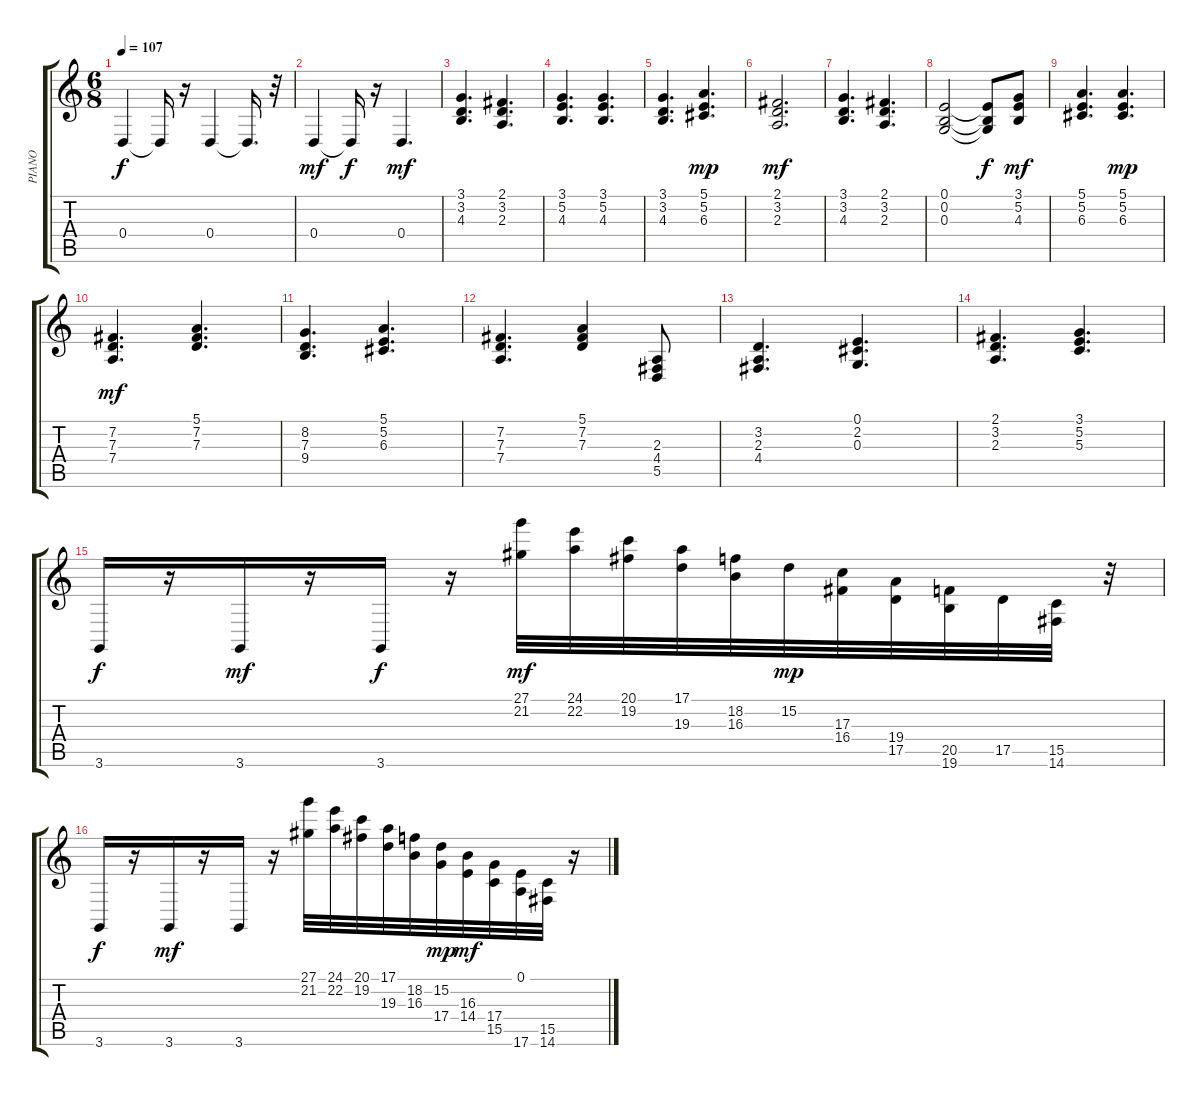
\track ("PIANO" "PIANO") {instrument acousticgrandpiano}
\staff {score tabs}
\tuning (E4 B3 G3 D3 A2 E2) {hide}
\ts (6 8)
\tempo 107
\clef g2
\ks c
0.4.4{dy f} 0.4{t}.16 r.16 0.4.4 0.4{t}.16{d} r.32 |
0.4.4{dy mf} 0.4{t}.16{dy f} r.16 0.4.4{d dy mf} |
(3.1 3.2 4.3).4{d} (2.1 3.2 2.3).4{d} |
(3.1 5.2 4.3).4{d} (3.1 5.2 4.3).4{d} |
(3.1 3.2 4.3).4{d} (5.1 5.2 6.3).4{d dy mp} |
(2.1 3.2 2.3).2{d dy mf} |
(3.1 3.2 4.3).4{d} (2.1 3.2 2.3).4{d} |
(0.1 0.2 0.3).2 (0.1{t} 0.2{t} 0.3{t}).8{dy f} (3.1 5.2 4.3).8{dy mf} |
(5.1 5.2 6.3).4{d} (5.1 5.2 6.3).4{d dy mp} |
(7.2 7.3 7.4).4{d dy mf} (5.1 7.2 7.3).4{d} |
(8.2 7.3 9.4).4{d} (5.1 5.2 6.3).4{d} |
(7.2 7.3 7.4).4{d} (5.1 7.2 7.3).4 (2.3 4.4 5.5).8 |
(3.2 2.3 4.4).4{d} (0.1 2.2 0.3).4{d} |
(2.1 3.2 2.3).4{d} (3.1 5.2 5.3).4{d} |
3.6.16{dy f} r.16 3.6.16{dy mf} r.16 3.6.16{dy f} r.16 (27.1 21.2).32{dy mf} (24.1 22.2).32 (20.1 19.2).32 (17.1 19.3).32 (18.2 16.3).32 15.2.32{dy mp} (17.3 16.4).32 (19.4 17.5).32 (20.5 19.6).32 17.5.32 (15.5 14.6).32 r.32 |
3.6.16{dy f} r.16 3.6.16{dy mf} r.16 3.6.16 r.16 (27.1 21.2).32 (24.1 22.2).32 (20.1 19.2).32 (17.1 19.3).32 (18.2 16.3).32 (15.2 17.4).32{dy mp} (16.3 14.4).32{dy mf} (17.4 15.5).32 (0.1 17.6).32 (15.5 14.6).32 r.16
